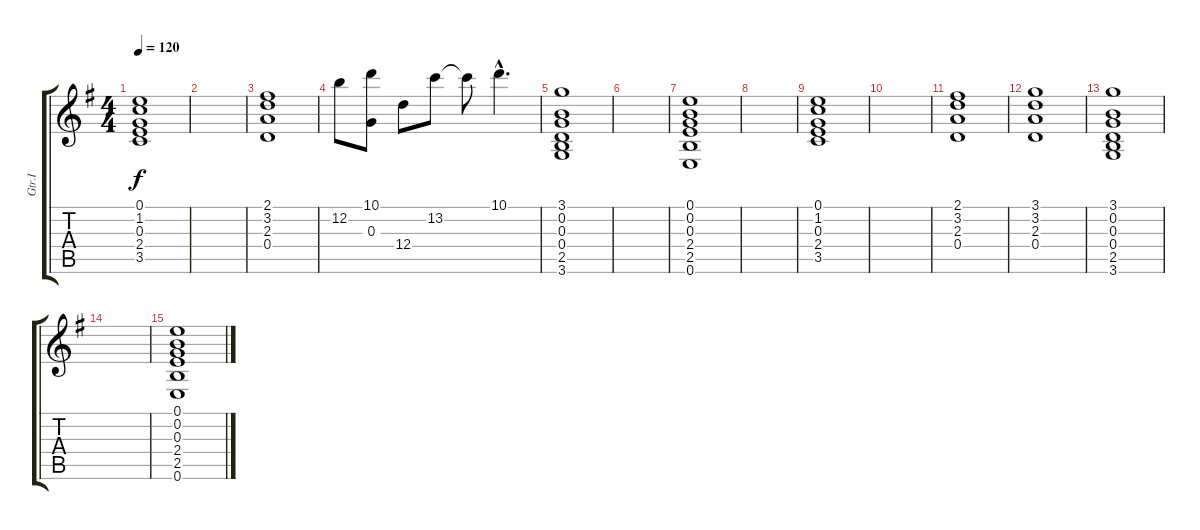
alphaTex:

\track ("Gtr.I" "Gtr.I") {instrument acousticguitarsteel}
\staff {score tabs}
\tuning (E4 B3 G3 D3 A2 E2) {hide}
\ts (4 4)
\tempo 120
\clef g2
\ks eminor
(0.1 1.2 0.3 2.4 3.5).1{dy f} |
|
(2.1 3.2 2.3 0.4).1 |
12.2.8 (10.1 0.3).8 12.4.8 13.2.8 13.2{t}.8 10.1{hac}.4{d} |
(3.1 0.2 0.3 0.4 2.5 3.6).1 |
|
(0.1 0.2 0.3 2.4 2.5 0.6).1 |
|
(0.1 1.2 0.3 2.4 3.5).1 |
|
(2.1 3.2 2.3 0.4).1 |
(3.1 3.2 2.3 0.4).1 |
(3.1 0.2 0.3 0.4 2.5 3.6).1 |
|
(0.1 0.2 0.3 2.4 2.5 0.6).1
